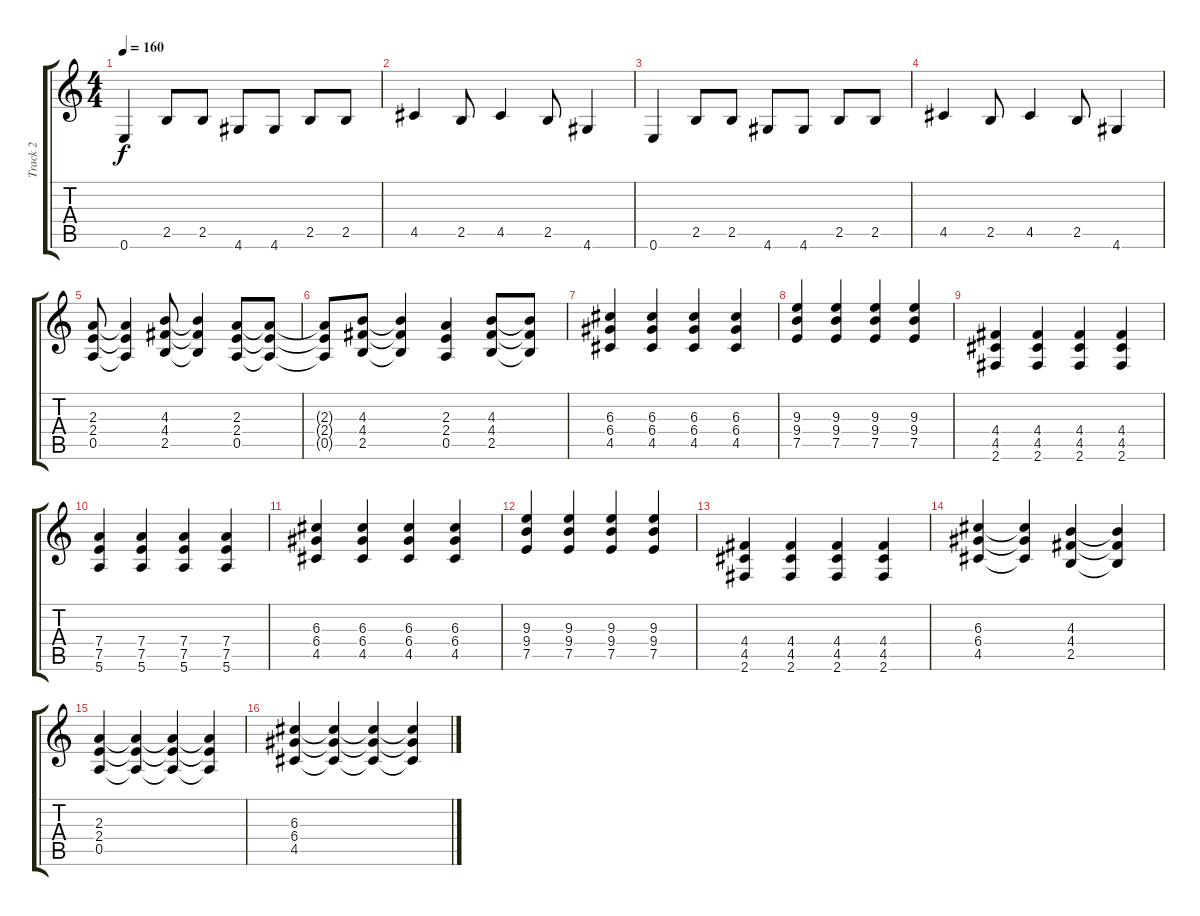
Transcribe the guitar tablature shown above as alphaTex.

\track ("Track 2" "Track 2") {instrument overdrivenguitar}
\staff {score tabs}
\tuning (E4 B3 G3 D3 A2 E2) {hide}
\ts (4 4)
\tempo 160
\clef g2
\ks c
0.6.4{dy f} 2.5.8 2.5.8 4.6.8 4.6.8 2.5.8 2.5.8 |
4.5.4 2.5.8 4.5.4 2.5.8 4.6.4 |
0.6.4 2.5.8 2.5.8 4.6.8 4.6.8 2.5.8 2.5.8 |
4.5.4 2.5.8 4.5.4 2.5.8 4.6.4 |
(2.3 2.4 0.5).8 (2.3{t} 2.4{t} 0.5{t}).4 (4.3 4.4 2.5).8 (4.3{t} 4.4{t} 2.5{t}).4 (2.3 2.4 0.5).8 (2.3{t} 2.4{t} 0.5{t}).8 |
(2.3{t} 2.4{t} 0.5{t}).8 (4.3 4.4 2.5).8 (4.3{t} 4.4{t} 2.5{t}).4 (2.3 2.4 0.5).4 (4.3 4.4 2.5).8 (4.3{t} 4.4{t} 2.5{t}).8 |
(6.3 6.4 4.5).4 (6.3 6.4 4.5).4 (6.3 6.4 4.5).4 (6.3 6.4 4.5).4 |
(9.3 9.4 7.5).4 (9.3 9.4 7.5).4 (9.3 9.4 7.5).4 (9.3 9.4 7.5).4 |
(4.4 4.5 2.6).4 (4.4 4.5 2.6).4 (4.4 4.5 2.6).4 (4.4 4.5 2.6).4 |
(7.4 7.5 5.6).4 (7.4 7.5 5.6).4 (7.4 7.5 5.6).4 (7.4 7.5 5.6).4 |
(6.3 6.4 4.5).4 (6.3 6.4 4.5).4 (6.3 6.4 4.5).4 (6.3 6.4 4.5).4 |
(9.3 9.4 7.5).4 (9.3 9.4 7.5).4 (9.3 9.4 7.5).4 (9.3 9.4 7.5).4 |
(4.4 4.5 2.6).4 (4.4 4.5 2.6).4 (4.4 4.5 2.6).4 (4.4 4.5 2.6).4 |
(6.3 6.4 4.5).4 (6.3{t} 6.4{t} 4.5{t}).4 (4.3 4.4 2.5).4 (4.3{t} 4.4{t} 2.5{t}).4 |
(2.3 2.4 0.5).4 (2.3{t} 2.4{t} 0.5{t}).4 (2.3{t} 2.4{t} 0.5{t}).4 (2.3{t} 2.4{t} 0.5{t}).4 |
(6.3 6.4 4.5).4 (6.3{t} 6.4{t} 4.5{t}).4 (6.3{t} 6.4{t} 4.5{t}).4 (6.3{t} 6.4{t} 4.5{t}).4
